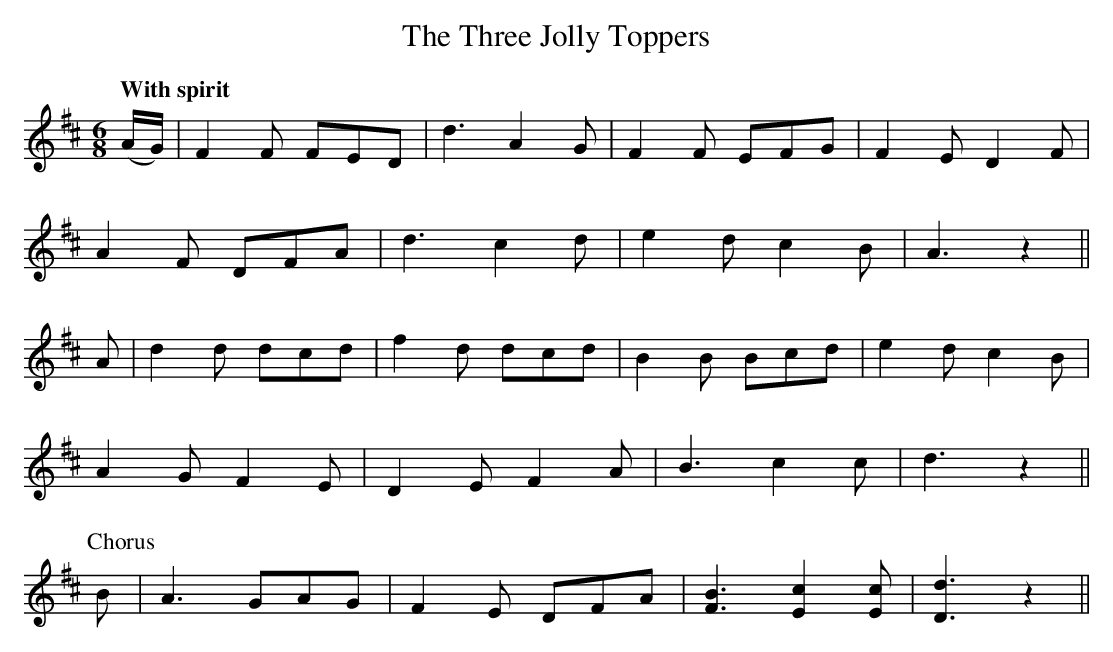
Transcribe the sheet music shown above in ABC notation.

X:1
T:Three Jolly Toppers, The
M:6/8
L:1/8
Q:"With spirit"
K:D
(A/G/)|F2F FED|d3 A2G|F2F EFG|F2E D2F|
A2F DFA|d3 c2d|e2d c2B|A3 z2||
A|d2d dcd|f2d dcd|B2B Bcd|e2d c2B|
A2G F2E|D2E F2A|B3 c2c|d3 z2||
P:Chorus
B|A3 GAG|F2E DFA|[F3B3] [E2c2] [Ec]|[D3d3] z2||
